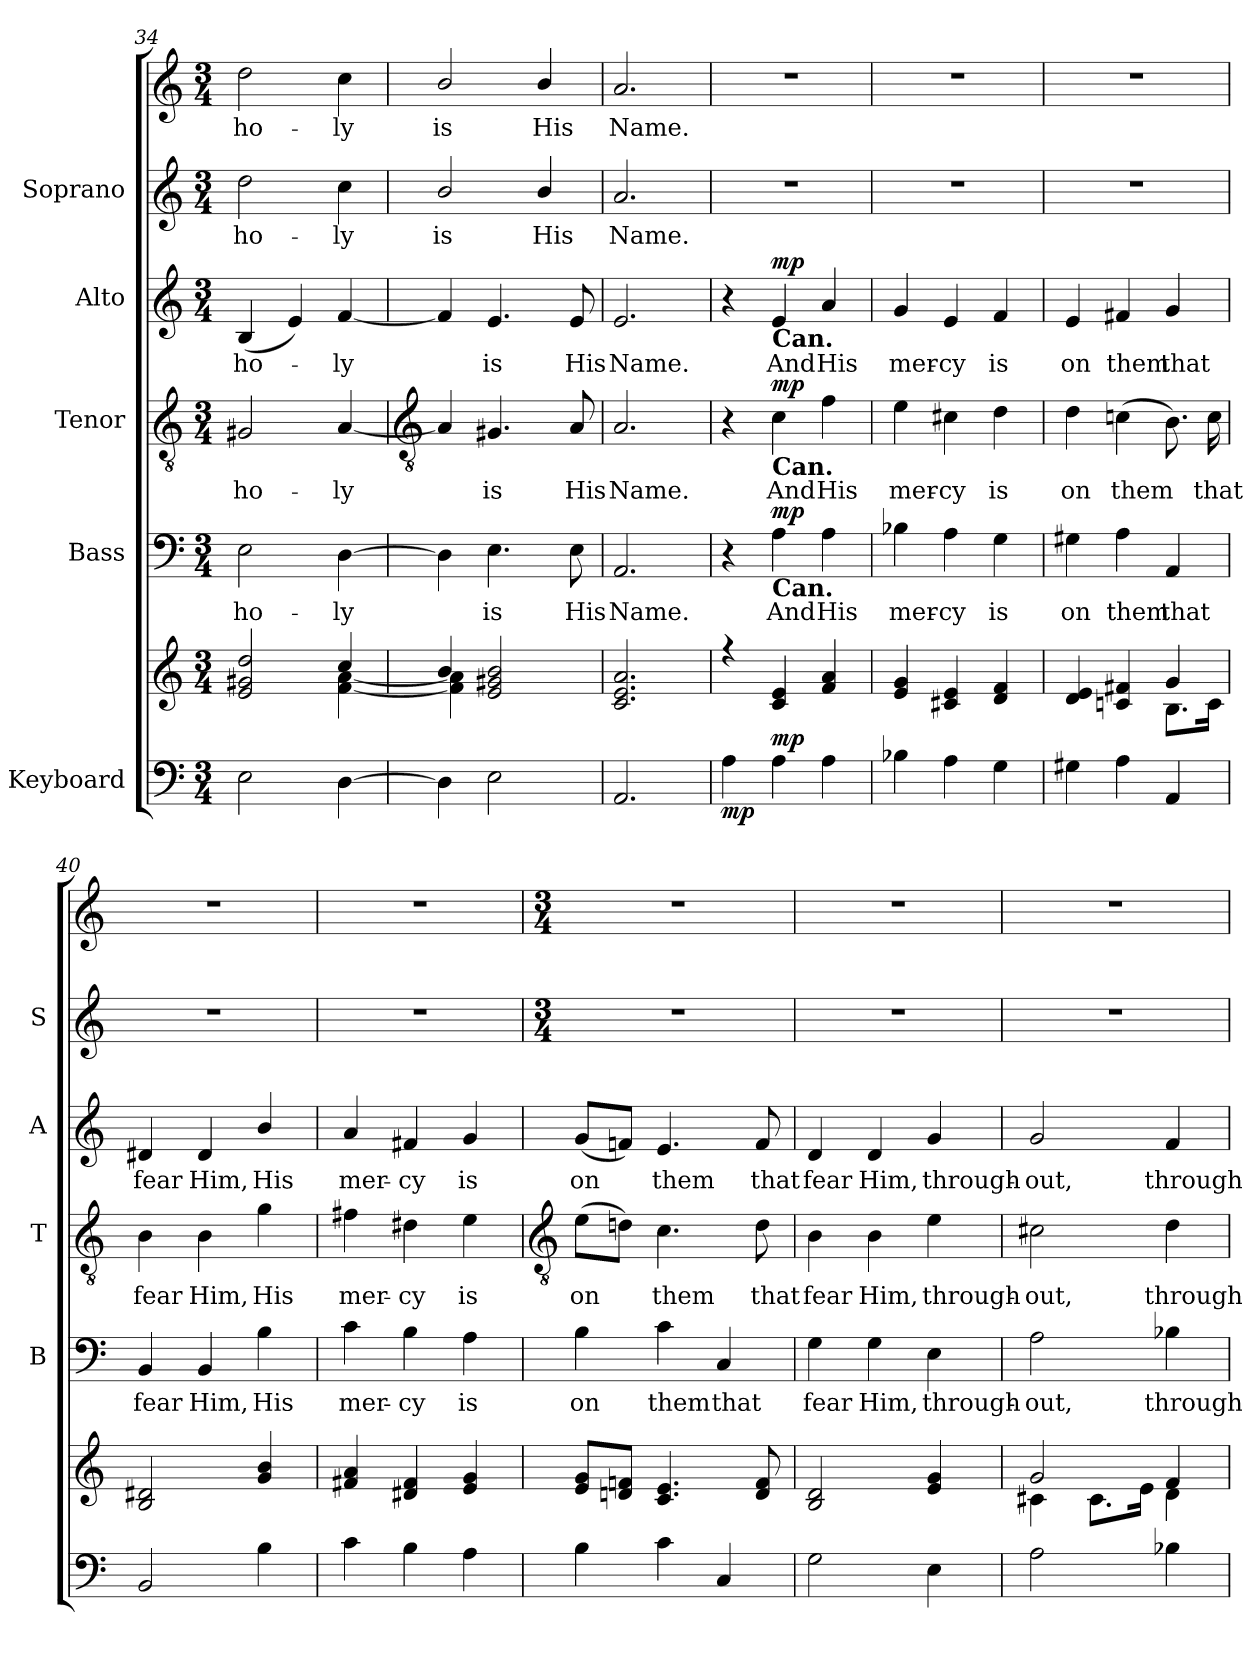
**kern	**kern	**dynam	**kern	**text	**dynam	**kern	**text	**dynam	**kern	**text	**dynam	**kern	**text	**kern	**text
*part5	*part5	*part5	*part4	*part4	*part4	*part3	*part3	*part3	*part2	*part2	*part2	*part1	*part1	*part1	*part1
*staff7	*staff6	*staff6/7	*staff5	*staff5	*staff5	*staff4	*staff4	*staff4	*staff3	*staff3	*staff3	*staff2	*staff2	*staff1	*staff1
*I"Keyboard	*	*	*I"Bass	*	*	*I"Tenor	*	*	*I"Alto	*	*	*I"Soprano	*	*	*
*	*	*	*I'B	*	*	*I'T	*	*	*I'A	*	*	*I'S	*	*	*
*clefF4	*clefG2	*	*clefF4	*	*	*clefGv2	*	*	*clefG2	*	*	*	*	*clefG2	*
*k[]	*k[]	*	*k[]	*	*	*k[]	*	*	*k[]	*	*	*k[]	*	*k[]	*
*C:	*C:	*	*C:	*	*	*C:	*	*	*C:	*	*	*C:	*	*C:	*
*M3/4	*M3/4	*	*M3/4	*	*	*M3/4	*	*	*M3/4	*	*	*M3/4	*	*M3/4	*
=34	=34	=34	=34	=34	=34	=34	=34	=34	=34	=34	=34	=34	=34	=34	=34
*	*^	*	*	*	*	*	*	*	*	*	*	*	*	*	*
!	!	!	!	!	!LO:LY:b	!	!	!LO:LY:b	!	!	!LO:LY:b	!	!	!LO:LY:b	!	!LO:LY:b
2E	2e/ 2g#X/ 2dd/	2ryy	.	2E	ho-	.	2G#X	ho-	.	(<4B	ho-	.	2dd	ho-	2dd	ho-
.	.	.	.	.	.	.	.	.	.	4e)	.	.	.	.	.	.
!	!	!	!	!	!LO:LY:b	!	!	!LO:LY:b	!	!	!LO:LY:b	!	!	!LO:LY:b	!	!LO:LY:b
[4D	4cc/	[4f\ [4a\	.	[4D	-ly	.	[4A	-ly	.	[4f	ly	.	4cc	-ly	4cc	-ly
!!LO:LB:g=z
=35	=35	=35	=35	=35	=35	=35	=35	=35	=35	=35	=35	=35	=35	=35	=35	=35
*	*	*	*	*	*	*	*clefGv2	*	*	*	*	*	*	*	*	*
!	!	!	!	!	!	!	!	!	!	!	!	!	!	!LO:LY:b	!	!LO:LY:b
4D]	4b/	4f\] 4a\]	.	4D]	.	.	4A]	.	.	4f]	.	.	2b/	is	2b/	is
!	!	!	!	!	!LO:LY:b	!	!	!LO:LY:b	!	!	!LO:LY:b	!	!	!	!	!
2E	2e/ 2g#X/ 2b/	2ryy	.	4.E	is	.	4.G#X	is	.	4.e	is	.	.	.	.	.
!	!	!	!	!	!	!	!	!	!	!	!	!	!	!LO:LY:b	!	!LO:LY:b
.	.	.	.	.	.	.	.	.	.	.	.	.	4b/	His	4b/	His
!	!	!	!	!	!LO:LY:b	!	!	!LO:LY:b	!	!	!LO:LY:b	!	!	!	!	!
.	.	.	.	8E	His	.	8A	His	.	8e	His	.	.	.	.	.
=36	=36	=36	=36	=36	=36	=36	=36	=36	=36	=36	=36	=36	=36	=36	=36	=36
!	!	!LO:N:vis=1	!	!	!LO:LY:b	!	!	!LO:LY:b	!	!	!LO:LY:b	!	!	!LO:LY:b	!	!LO:LY:b
2.AA	2.c/ 2.e/ 2.a/	2.ryy	.	2.AA	Name.	.	2.A	Name.	.	2.e	Name.	.	2.a	Name.	2.a	Name.
=37	=37	=37	=37	=37	=37	=37	=37	=37	=37	=37	=37	=37	=37	=37	=37	=37
!	!	!LO:N:vis=1	!LO:DY:b=2	!	!	!	!	!	!	!	!	!	!LO:N:vis=1	!	!LO:N:vis=1	!
4A	4r	2.ryy	mp	4r	.	.	4r	.	.	4r	.	.	2.r	.	2.r	.
!	!	!	!	!	!	!	!	!	!	!LO:TX:b:B:t=Can.	!	!	!	!	!	!
!	!	!	!	!	!	!	!LO:TX:b:B:t=Can.	!	!	!	!	!	!	!	!	!
!	!	!	!	!LO:TX:b:B:t=Can.	!	!	!	!	!	!	!	!	!	!	!	!
!	!	!	!LO:DY:b	!	!LO:LY:b	!LO:DY:b	!	!LO:LY:b	!LO:DY:b	!	!LO:LY:b	!LO:DY:b	!	!	!	!
4A	4c/ 4e/	.	mp	4A	And	mp	4c	And	mp	4e	And	mp	.	.	.	.
!	!	!	!	!	!LO:LY:b	!	!	!LO:LY:b	!	!	!LO:LY:b	!	!	!	!	!
4A	4f/ 4a/	.	.	4A	His	.	4f	His	.	4a	His	.	.	.	.	.
=38	=38	=38	=38	=38	=38	=38	=38	=38	=38	=38	=38	=38	=38	=38	=38	=38
!	!	!LO:N:vis=1	!	!	!LO:LY:b	!	!	!LO:LY:b	!	!	!LO:LY:b	!	!LO:N:vis=1	!	!LO:N:vis=1	!
4B-X	4e/ 4g/	2.ryy	.	4B-X	mer-	.	4e	mer-	.	4g	mer-	.	2.r	.	2.r	.
!	!	!	!	!	!LO:LY:b	!	!	!LO:LY:b	!	!	!LO:LY:b	!	!	!	!	!
4A	4c#X/ 4e/	.	.	4A	-cy	.	4c#X	-cy	.	4e	-cy	.	.	.	.	.
!	!	!	!	!	!LO:LY:b	!	!	!LO:LY:b	!	!	!LO:LY:b	!	!	!	!	!
4G	4d/ 4f/	.	.	4G	is	.	4d	is	.	4f	is	.	.	.	.	.
=39	=39	=39	=39	=39	=39	=39	=39	=39	=39	=39	=39	=39	=39	=39	=39	=39
!	!	!	!	!	!LO:LY:b	!	!	!LO:LY:b	!	!	!LO:LY:b	!	!LO:N:vis=1	!	!LO:N:vis=1	!
4G#X	4d/ 4e/	2ryy	.	4G#X	on	.	4d	on	.	4e	on	.	2.r	.	2.r	.
!	!	!	!	!	!LO:LY:b	!	!	!LO:LY:b	!	!	!LO:LY:b	!	!	!	!	!
4A	4cn/ 4f#X/	.	.	4A	them	.	(>4cn	them	.	4f#X	them	.	.	.	.	.
!	!	!	!	!	!LO:LY:b	!	!	!	!	!	!LO:LY:b	!	!	!	!	!
4AA	4g/	8.B\L	.	4AA	that	.	8.B)	.	.	4g	that	.	.	.	.	.
!	!	!	!	!	!	!	!	!LO:LY:b	!	!	!	!	!	!	!	!
.	.	16c\J	.	.	.	.	16c	that	.	.	.	.	.	.	.	.
=40	=40	=40	=40	=40	=40	=40	=40	=40	=40	=40	=40	=40	=40	=40	=40	=40
!	!	!LO:N:vis=1	!	!	!LO:LY:b	!	!	!LO:LY:b	!	!	!LO:LY:b	!	!LO:N:vis=1	!	!LO:N:vis=1	!
2BB	2B/ 2d#X/	2.ryy	.	4BB	fear	.	4B	fear	.	4d#X	fear	.	2.r	.	2.r	.
!	!	!	!	!	!LO:LY:b	!	!	!LO:LY:b	!	!	!LO:LY:b	!	!	!	!	!
.	.	.	.	4BB	Him,	.	4B	Him,	.	4d#	Him,	.	.	.	.	.
!	!	!	!	!	!LO:LY:b	!	!	!LO:LY:b	!	!	!LO:LY:b	!	!	!	!	!
4B	4g/ 4b/	.	.	4B	His	.	4g	His	.	4b/	His	.	.	.	.	.
=41	=41	=41	=41	=41	=41	=41	=41	=41	=41	=41	=41	=41	=41	=41	=41	=41
!	!	!LO:N:vis=1	!	!	!LO:LY:b	!	!	!LO:LY:b	!	!	!LO:LY:b	!	!LO:N:vis=1	!	!LO:N:vis=1	!
4c	4f#X/ 4a/	2.ryy	.	4c	mer-	.	4f#X	mer-	.	4a	mer-	.	2.r	.	2.r	.
!	!	!	!	!	!LO:LY:b	!	!	!LO:LY:b	!	!	!LO:LY:b	!	!	!	!	!
4B	4d#X/ 4f#/	.	.	4B	-cy	.	4d#X	-cy	.	4f#X	-cy	.	.	.	.	.
!	!	!	!	!	!LO:LY:b	!	!	!LO:LY:b	!	!	!LO:LY:b	!	!	!	!	!
4A	4e/ 4g/	.	.	4A	is	.	4e	is	.	4g	is	.	.	.	.	.
!!LO:LB:g=z
=42	=42	=42	=42	=42	=42	=42	=42	=42	=42	=42	=42	=42	=42	=42	=42	=42
*	*	*	*	*	*	*	*clefGv2	*	*	*	*	*	*	*	*	*
*	*	*	*	*	*	*	*	*	*	*	*	*	*M3/4	*	*M3/4	*
!	!	!LO:N:vis=1	!	!	!LO:LY:b	!	!	!LO:LY:b	!	!	!LO:LY:b	!	!	!	!	!
4B	8e/ 8g/L	2.ryy	.	4B	on	.	(>8eL	on	.	(<8gL	on	.	2.r	.	2.r	.
.	8dn/ 8fn/J	.	.	.	.	.	8dnJ)	.	.	8fnJ)	.	.	.	.	.	.
!	!	!	!	!	!LO:LY:b	!	!	!LO:LY:b	!	!	!LO:LY:b	!	!	!	!	!
4c	4.c/ 4.e/	.	.	4c	them	.	4.c	them	.	4.e	them	.	.	.	.	.
!	!	!	!	!	!LO:LY:b	!	!	!	!	!	!	!	!	!	!	!
4C	.	.	.	4C	that	.	.	.	.	.	.	.	.	.	.	.
!	!	!	!	!	!	!	!	!LO:LY:b	!	!	!LO:LY:b	!	!	!	!	!
.	8d/ 8f/	.	.	.	.	.	8d	that	.	8f	that	.	.	.	.	.
=43	=43	=43	=43	=43	=43	=43	=43	=43	=43	=43	=43	=43	=43	=43	=43	=43
!	!	!LO:N:vis=1	!	!	!LO:LY:b	!	!	!LO:LY:b	!	!	!LO:LY:b	!	!	!	!	!
2G	2B/ 2d/	2.ryy	.	4G	fear	.	4B	fear	.	4d	fear	.	2.r	.	2.r	.
!	!	!	!	!	!LO:LY:b	!	!	!LO:LY:b	!	!	!LO:LY:b	!	!	!	!	!
.	.	.	.	4G	Him,	.	4B	Him,	.	4d	Him,	.	.	.	.	.
!	!	!	!	!	!LO:LY:b	!	!	!LO:LY:b	!	!	!LO:LY:b	!	!	!	!	!
4E	4e/ 4g/	.	.	4E	through-	.	4e	through-	.	4g	through-	.	.	.	.	.
=44	=44	=44	=44	=44	=44	=44	=44	=44	=44	=44	=44	=44	=44	=44	=44	=44
!	!	!	!	!	!LO:LY:b	!	!	!LO:LY:b	!	!	!LO:LY:b	!	!	!	!	!
2A	2g/	4c#X\	.	2A	-out,	.	2c#X	-out,	.	2g	-out,	.	2.r	.	2.r	.
.	.	8.c#\L	.	.	.	.	.	.	.	.	.	.	.	.	.	.
.	.	16e\J	.	.	.	.	.	.	.	.	.	.	.	.	.	.
!	!	!	!	!	!LO:LY:b	!	!	!LO:LY:b	!	!	!LO:LY:b	!	!	!	!	!
4B-X	4f/	4d\	.	4B-X	through-	.	4d	through-	.	4f	through-	.	.	.	.	.
*	*v	*v	*	*	*	*	*	*	*	*	*	*	*	*	*	*
=	=	=	=	=	=	=	=	=	=	=	=	=	=	=	=
*-	*-	*-	*-	*-	*-	*-	*-	*-	*-	*-	*-	*-	*-	*-	*-
